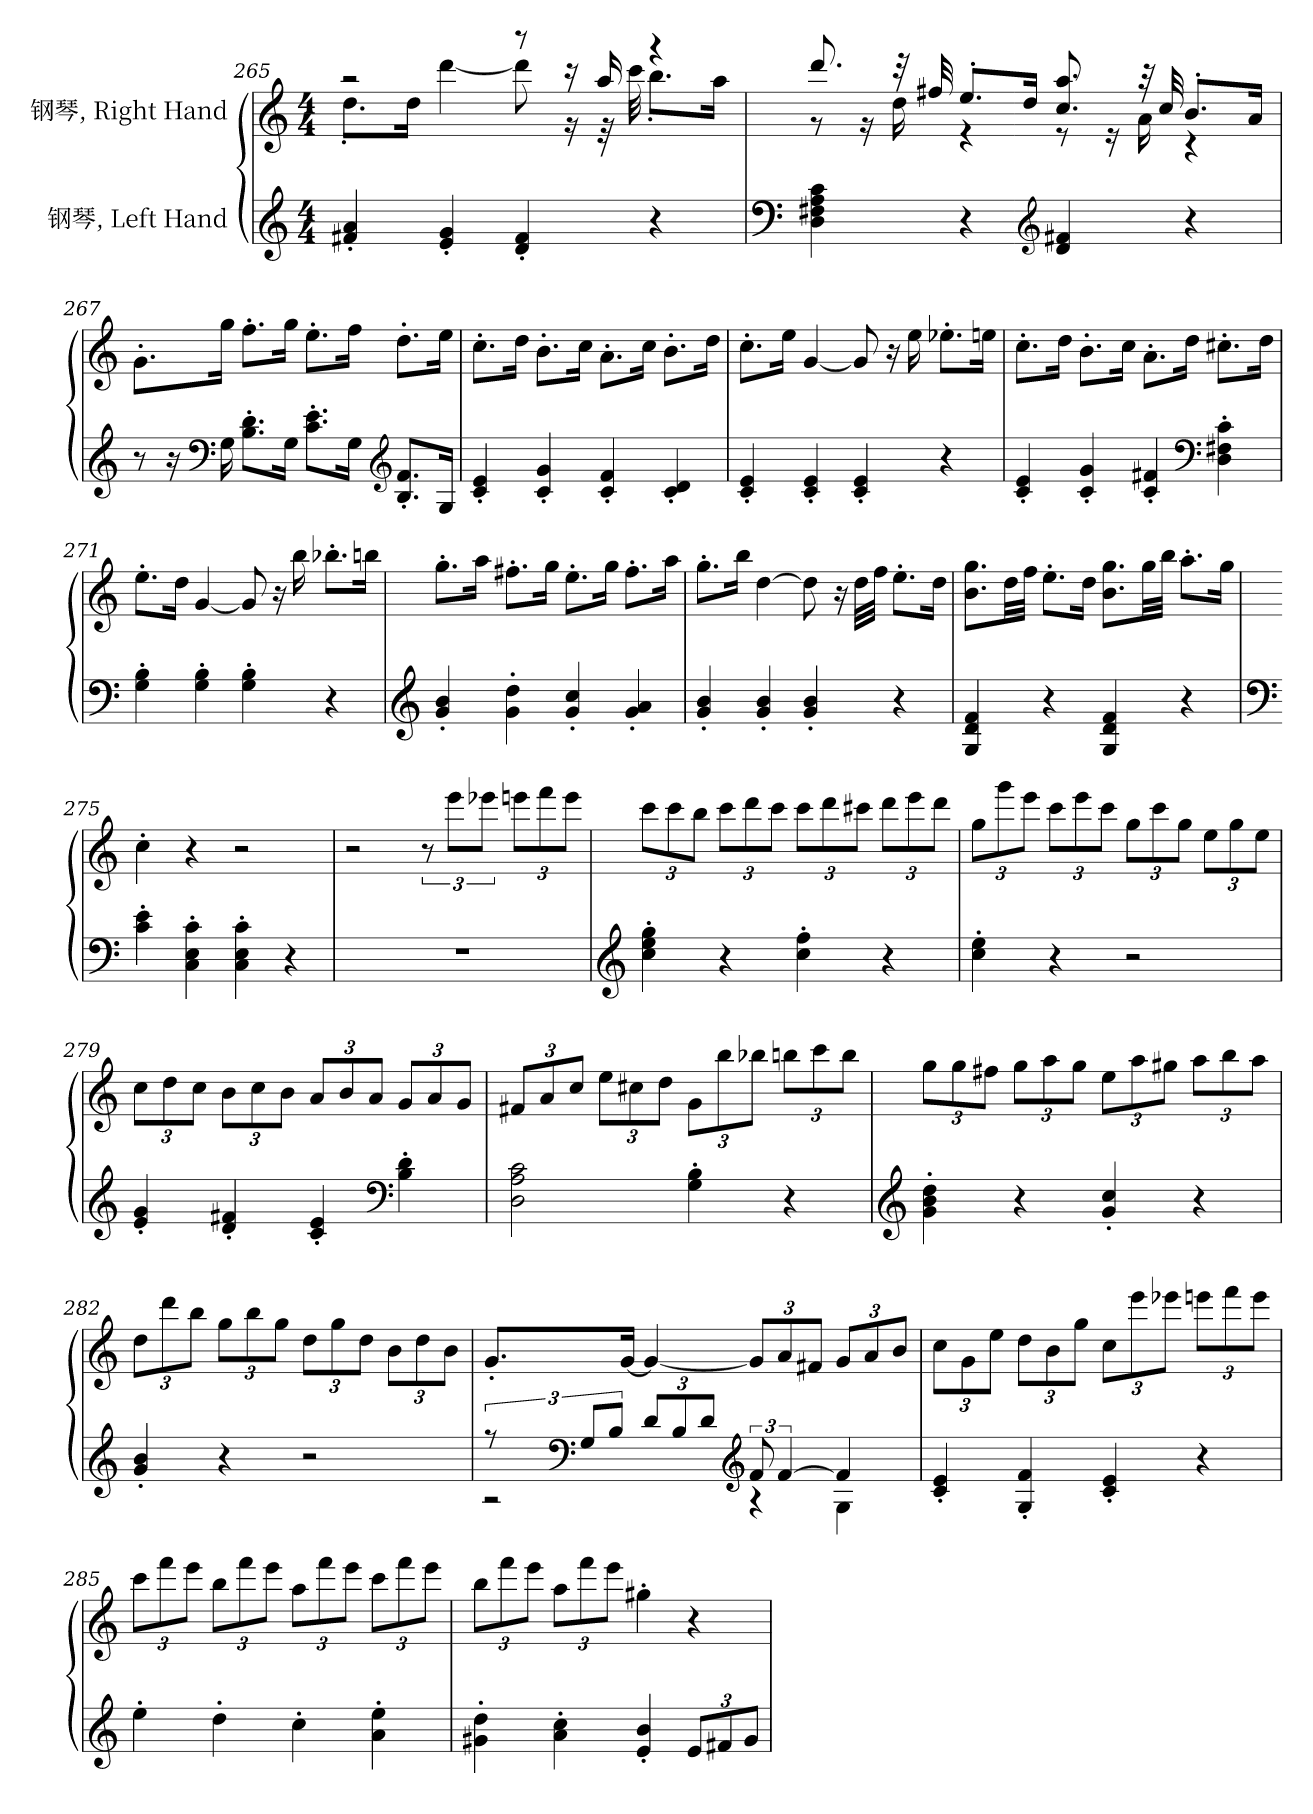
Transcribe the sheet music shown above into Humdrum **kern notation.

**kern	**kern
*part2	*part1
*staff2	*staff1
*I"钢琴, Left Hand	*I"钢琴, Right Hand
*clefG2	*clefG2
*k[]	*k[]
*M4/4	*M4/4
=265	=265
*	*^
4f#X/' 4a/'	2r	8.dd'\L
.	.	16dd\Jk
4e/' 4g/'	.	[4ddd\
4d/' 4f#/'	8r	8ddd\]
*	*MM120	*
.	16r	16r
.	16aa/	32r
.	.	32ccc\
4r	4r	8.bb'\L
.	.	16aa\Jk
!!LO:LB:g=z	!!
=266	=266	=266
*clefF4	*	*
4D\ 4F#X\ 4A\ 4c\	8.ddd/	8r
.	.	16r
.	32r	16dd\
.	32ff#X/	.
4r	8.ee'/L	4r
.	16dd/Jk	.
*clefG2	*	*
4d/ 4f#X/	8.cc/ 8.aa/	8r
.	.	16r
.	32r	16a\
.	32cc/	.
4r	8.b'/L	4r
.	16a/Jk	.
*	*v	*v
=267	=267
*	*MM94
8r	8.g'\L
16r	.
*clefF4	*
*	*MM130
16G\	16gg\Jk
8.B\' 8.d\'L	8.ff'\L
16G\Jk	16gg\Jk
8.c\' 8.e\'L	8.ee'\L
16G\Jk	16ff\Jk
*clefG2	*
8.B/' 8.f/'L	8.dd'\L
16G/Jk	16ee\Jk
=268	=268
4c/' 4e/'	8.cc'\L
.	16dd\Jk
4c/' 4g/'	8.b'\L
.	16cc\Jk
4c/' 4f/'	8.a'\L
.	16cc\Jk
4c/' 4d/'	8.b'\L
.	16dd\Jk
!!LO:LB:g=z
=269	=269
4c/' 4e/'	8.cc'\L
.	16ee\Jk
4c/' 4e/'	[4g/
4c/' 4e/'	8g/]
.	16r
.	16ee\
4r	8.ee-X'\L
.	16een\Jk
=270	=270
4c/' 4e/'	8.cc'\L
.	16dd\Jk
4c/' 4g/'	8.b'\L
.	16cc\Jk
4c/' 4f#X/'	8.a'\L
.	16dd\Jk
*clefF4	*
4D\' 4F#X\' 4c\'	8.cc#X'\L
.	16dd\Jk
=271	=271
4G\' 4B\'	8.ee'\L
.	16dd\Jk
4G\' 4B\'	[4g/
4G\' 4B\'	8g/]
.	16r
.	16bb\
4r	8.bb-X'\L
.	16bbn\Jk
!!LO:LB:g=z
=272	=272
*clefG2	*
4g/' 4b/'	8.gg'\L
.	16aa\Jk
4g\' 4dd\'	8.ff#X'\L
.	16gg\Jk
4g/' 4cc/'	8.ee'\L
.	16gg\Jk
4g/' 4a/'	8.ff#'\L
.	16aa\Jk
=273	=273
4g/' 4b/'	8.gg'\L
.	16bb\Jk
4g/' 4b/'	[4dd\
4g/' 4b/'	8dd\]
.	16r
.	32dd\LLL
.	32ff\JJJ
4r	8.ee'\L
.	16dd\Jk
=274	=274
4G/ 4d/ 4f/	8.b\ 8.gg\L
.	32dd\LL
.	32ff\JJJ
4r	8.ee'\L
.	16dd\Jk
4G/ 4d/ 4f/	8.b\ 8.gg\L
.	32gg\LL
.	32bb\JJJ
4r	8.aa'\L
.	16gg\Jk
=275	=275
*clefF4	*
4c\' 4e\'	4cc'\
4C\' 4E\' 4c\'	4r
4C\' 4E\' 4c\'	2r
4r	.
!!LO:LB:g=z
=276	=276
1r	2r
*	*MM144
.	12r
.	12eee\L
.	12eee-X\J
*	*Xbrackettup
.	12eeen\L
.	12fff\
.	12eee\J
=277	=277
*clefG2	*
4cc\' 4ee\' 4gg\'	12ccc\L
.	12ccc\
.	12bb\J
4r	12ccc\L
.	12ddd\
.	12ccc\J
4cc\' 4ff\'	12ccc\L
.	12ddd\
.	12ccc#X\J
4r	12ddd\L
.	12eee\
.	12ddd\J
=278	=278
4cc\' 4ee\'	12gg\L
.	12ggg\
.	12eee\J
4r	12ccc\L
.	12eee\
.	12ccc\J
2r	12gg\L
.	12ccc\
.	12gg\J
.	12ee\L
.	12gg\
.	12ee\J
!!LO:PB:g=z
=279	=279
4e/' 4g/'	12cc\L
.	12dd\
.	12cc\J
4d/' 4f#X/'	12b\L
.	12cc\
.	12b\J
4c/' 4e/'	12a/L
.	12b/
.	12a/J
*clefF4	*
4B\' 4d\'	12g/L
.	12a/
.	12g/J
=280	=280
2D\ 2A\ 2c\	12f#X/L
.	12a/
.	12cc/J
.	12ee\L
.	12cc#X\
.	12dd\J
4G\' 4B\'	12g\L
.	12bb\
.	12bb-X\J
4r	12bbn\L
.	12ccc\
.	12bb\J
=281	=281
*clefG2	*
4g\' 4b\' 4dd\'	12gg\L
.	12gg\
.	12ff#X\J
4r	12gg\L
.	12aa\
.	12gg\J
4g/' 4cc/'	12ee\L
.	12aa\
.	12gg#X\J
4r	12aa\L
.	12bb\
.	12aa\J
!!LO:LB:g=z
=282	=282
4g/' 4b/'	12dd\L
.	12ddd\
.	12bb\J
4r	12gg\L
.	12bb\
.	12gg\J
2r	12dd\L
.	12gg\
.	12dd\J
.	12b\L
.	12dd\
.	12b\J
=283	=283
*^	*
12r	2r	8.g'/L
*clefF4	*	*
12G/L	.	.
12B/J	.	.
.	.	[16g/Jk
*Xbrackettup	*	*
12d/L	.	4g/_
12B/	.	.
12d/J	.	.
*clefG2	*	*
*brackettup	*	*
12f/	4r	12g/L]
[6f/	.	12a/
.	.	12f#X/J
4f/]	4G\	12g/L
.	.	12a/
.	.	12b/J
*v	*v	*
=284	=284
4c/' 4e/'	12cc\L
.	12g\
.	12ee\J
4G/' 4f/'	12dd\L
.	12b\
.	12gg\J
4c/' 4e/'	12cc\L
.	12eee\
.	12eee-X\J
4r	12eeen\L
.	12fff\
.	12eee\J
!!LO:LB:g=z
=285	=285
4ee'\	12ccc\L
.	12fff\
.	12eee\J
4dd'\	12bb\L
.	12fff\
.	12eee\J
4cc'\	12aa\L
.	12fff\
.	12eee\J
4a\' 4ee\'	12ccc\L
.	12fff\
.	12eee\J
=286	=286
4g#X\' 4dd\'	12bb\L
.	12fff\
.	12eee\J
4a\' 4cc\'	12aa\L
.	12fff\
.	12eee\J
4e/' 4b/'	4gg#X'\
*Xbrackettup	*
12e/L	4r
12f#X/	.
12g#/J	.
=	=
*-	*-
